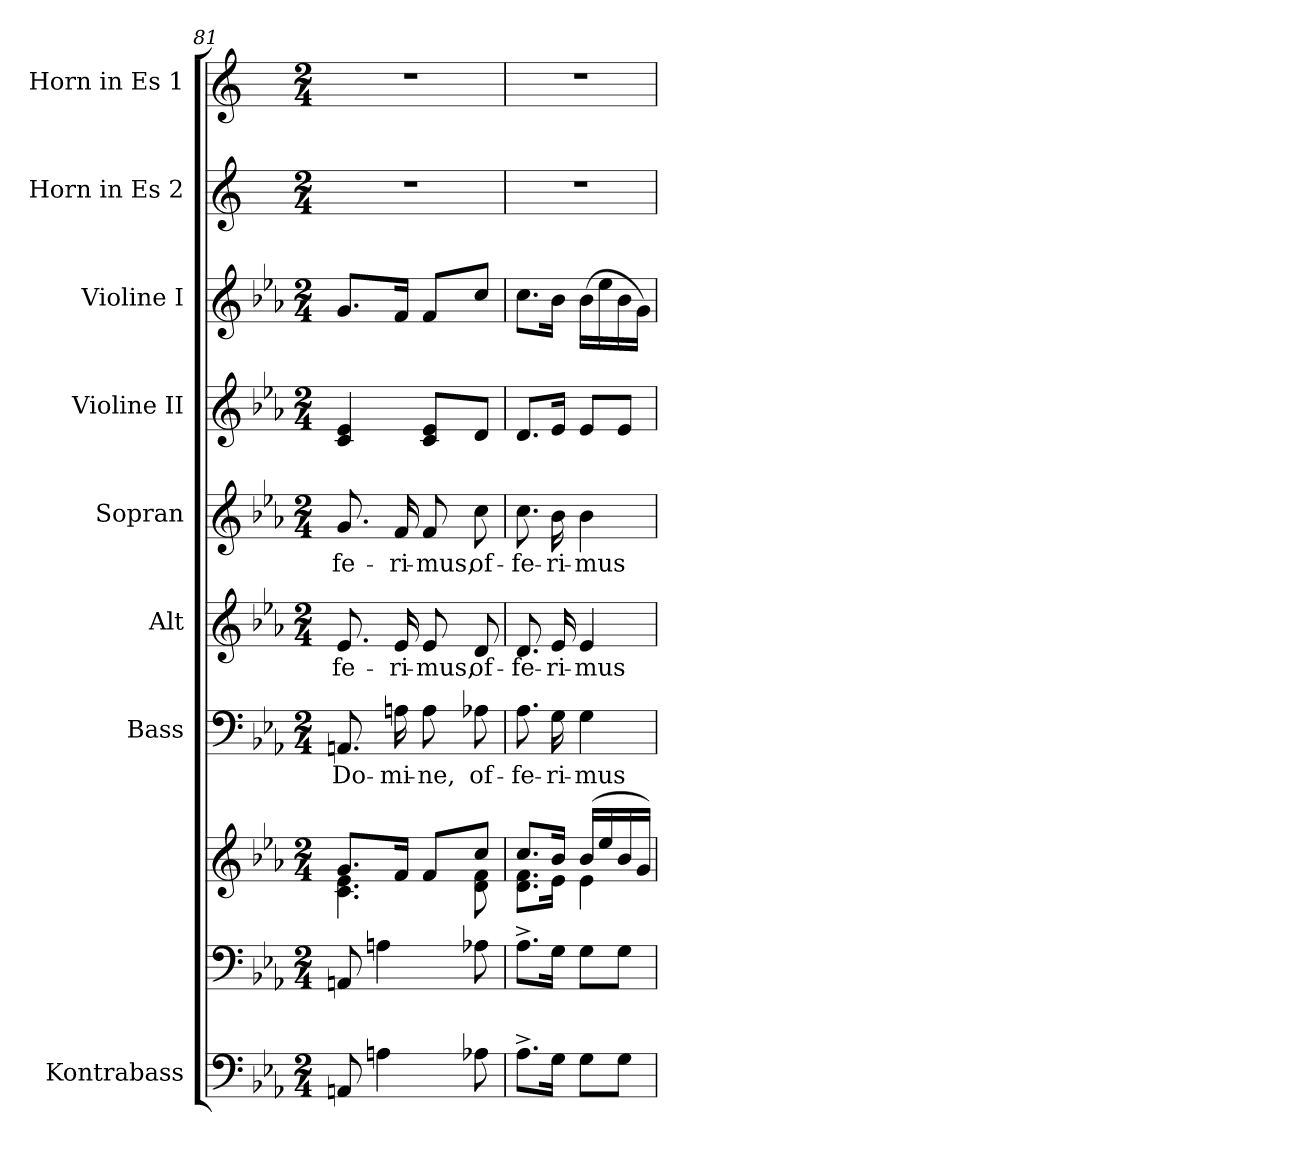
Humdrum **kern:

**kern	**kern	**kern	**kern	**text	**kern	**text	**kern	**text	**kern	**kern	**kern	**kern
*part9	*part8	*part8	*part7	*part7	*part6	*part6	*part5	*part5	*part4	*part3	*part2	*part1
*staff10	*staff9	*staff8	*staff7	*staff7	*staff6	*staff6	*staff5	*staff5	*staff4	*staff3	*staff2	*staff1
*I"Kontrabass	*	*	*I"Bass	*	*I"Alt	*	*I"Sopran	*	*I"Violine II	*I"Violine I	*I"Horn in Es 2	*I"Horn in Es 1
*I'Kb.	*	*	*I'B.	*	*I'A.	*	*I'S.	*	*I'Vl. II	*I'Vl. I	*	*
*clefF4	*clefF4	*clefG2	*clefF4	*	*clefG2	*	*clefG2	*	*clefG2	*clefG2	*clefG2	*clefG2
*ITrd7c12	*	*	*	*	*	*	*	*	*	*	*ITrd5c9	*ITrd5c9
*k[b-e-a-]	*k[b-e-a-]	*k[b-e-a-]	*k[b-e-a-]	*	*k[b-e-a-]	*	*k[b-e-a-]	*	*k[b-e-a-]	*k[b-e-a-]	*k[b-e-a-]	*k[b-e-a-]
*E-:	*E-:	*E-:	*E-:	*	*E-:	*	*E-:	*	*E-:	*E-:	*E-:	*E-:
*M2/4	*M2/4	*M2/4	*M2/4	*	*M2/4	*	*M2/4	*	*M2/4	*M2/4	*M2/4	*M2/4
=81	=81	=81	=81	=81	=81	=81	=81	=81	=81	=81	=81	=81
*	*	*^	*	*	*	*	*	*	*	*	*	*
!	!	!	!	!	!LO:LY:b	!	!LO:LY:b	!	!LO:LY:b	!	!	!	!
8AAAn/	8AAn/	8.g/L	4.c\ 4.e-\	8.AAn/	Do-	8.e-/	-fe-	8.g/	-fe-	4c/ 4e-/	8.g/L	2r	2r
4AAn\	4An\	.	.	.	.	.	.	.	.	.	.	.	.
!	!	!	!	!	!LO:LY:b	!	!LO:LY:b	!	!LO:LY:b	!	!	!	!
.	.	16f/Jk	.	16An\	-mi-	16e-/	-ri-	16f/	-ri-	.	16f/Jk	.	.
!	!	!	!	!	!LO:LY:b	!	!LO:LY:b	!	!LO:LY:b	!	!	!	!
.	.	8f/L	.	8A\	-ne,	8e-/	-mus,	8f/	-mus,	8c/ 8e-/L	8f/L	.	.
!	!	!	!	!	!LO:LY:b	!	!LO:LY:b	!	!LO:LY:b	!	!	!	!
8AA-X\	8A-X\	8cc/J	8d\ 8f\	8A-X\	of-	8d/	of-	8cc\	of-	8d/J	8cc/J	.	.
!!LO:PB:g=z
=82	=82	=82	=82	=82	=82	=82	=82	=82	=82	=82	=82	=82	=82
!	!	!	!	!	!LO:LY:b	!	!LO:LY:b	!	!LO:LY:b	!	!	!	!
8.AA-^>\L	8.A-^>\L	8.cc/L	8.d\ 8.f\L	8.A-\	-fe-	8.d/	-fe-	8.cc\	-fe-	8.d/L	8.cc\L	2r	2r
!	!	!	!	!	!LO:LY:b	!	!LO:LY:b	!	!LO:LY:b	!	!	!	!
16GG\Jk	16G\Jk	16b-/Jk	16e-\Jk	16G\	-ri-	16e-/	-ri-	16b-\	-ri-	16e-/Jk	16b-\Jk	.	.
!	!	!	!	!	!LO:LY:b	!	!LO:LY:b	!	!LO:LY:b	!	!	!	!
8GG\L	8G\L	(>16b-/LL	4e-\	4G\	-mus	4e-/	-mus	4b-\	-mus	8e-/L	(>16b-\LL	.	.
.	.	16ee-/	.	.	.	.	.	.	.	.	16ee-\	.	.
8GG\J	8G\J	16b-/	.	.	.	.	.	.	.	8e-/J	16b-\	.	.
.	.	16g/JJ)	.	.	.	.	.	.	.	.	16g\JJ)	.	.
*	*	*v	*v	*	*	*	*	*	*	*	*	*	*
=	=	=	=	=	=	=	=	=	=	=	=	=
*-	*-	*-	*-	*-	*-	*-	*-	*-	*-	*-	*-	*-
